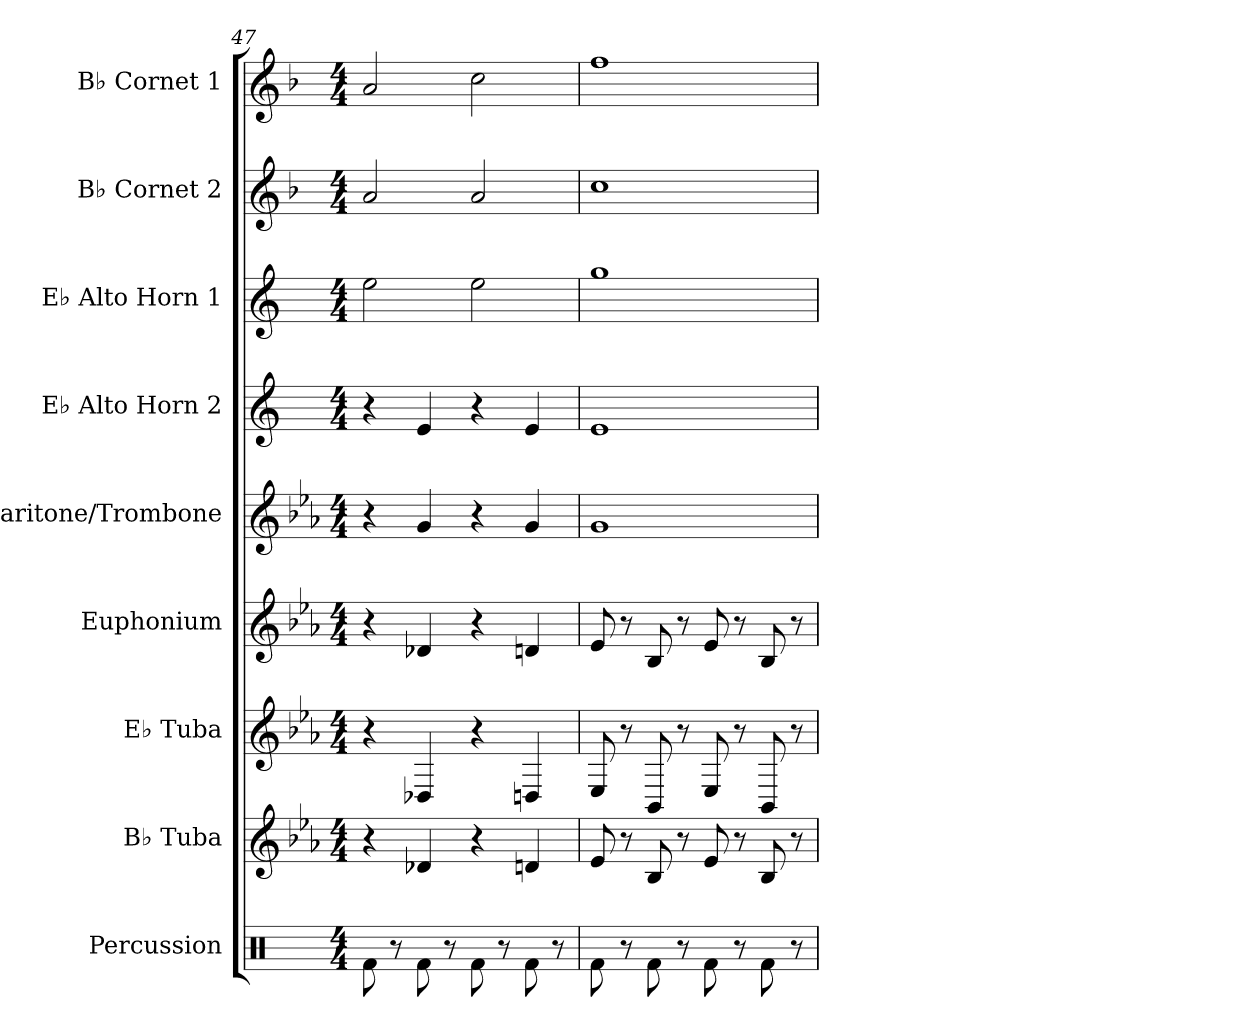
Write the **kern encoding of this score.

**kern	**kern	**kern	**kern	**kern	**kern	**kern	**kern	**kern
*part9	*part8	*part7	*part6	*part5	*part4	*part3	*part2	*part1
*staff9	*staff8	*staff7	*staff6	*staff5	*staff4	*staff3	*staff2	*staff1
*I"Percussion	*I"B♭ Tuba	*I"E♭ Tuba	*I"Euphonium	*I"Baritone/Trombone	*I"E♭ Alto Horn 2	*I"E♭ Alto Horn 1	*I"B♭ Cornet 2	*I"B♭ Cornet 1
*I'Perc.	*I'B♭ Tu.	*I'E♭ Tu.	*I'Euph.	*I'Bar./Trb.	*I'E♭ A. Hn. 2	*I'E♭ A. Hn. 1	*I'B♭ Cnt. 2	*I'B♭ Cnt. 1
*clefX	*clefG2	*clefG2	*clefG2	*clefG2	*clefG2	*clefG2	*clefG2	*clefG2
*	*ITrd15c26	*ITrd12c21	*ITrd8c14	*ITrd8c14	*ITrd5c9	*ITrd5c9	*ITrd1c2	*ITrd1c2
*k[]	*k[b-e-a-]	*k[b-e-a-]	*k[b-e-a-]	*k[b-e-a-]	*k[b-e-a-]	*k[b-e-a-]	*k[b-e-a-]	*k[b-e-a-]
*M4/4	*M4/4	*M4/4	*M4/4	*M4/4	*M4/4	*M4/4	*M4/4	*M4/4
=47	=47	=47	=47	=47	=47	=47	=47	=47
8Rf\	4r	4r	4r	4r	4r	2g\	2g/	2g/
8r	.	.	.	.	.	.	.	.
8Rf\	4DD-X/	4DD-X/	4D-X/	4G/	4G/	.	.	.
8r	.	.	.	.	.	.	.	.
8Rf\	4r	4r	4r	4r	4r	2g\	2g/	2b-\
8r	.	.	.	.	.	.	.	.
8Rf\	4DDn/	4DDn/	4Dn/	4G/	4G/	.	.	.
8r	.	.	.	.	.	.	.	.
=48	=48	=48	=48	=48	=48	=48	=48	=48
8Rf\	8EE-/	8EE-/	8E-/	1G	1G	1b-	1b-	1ee-
8r	8r	8r	8r	.	.	.	.	.
8Rf\	8BBB-/	8BBB-/	8BB-/	.	.	.	.	.
8r	8r	8r	8r	.	.	.	.	.
8Rf\	8EE-/	8EE-/	8E-/	.	.	.	.	.
8r	8r	8r	8r	.	.	.	.	.
8Rf\	8BBB-/	8BBB-/	8BB-/	.	.	.	.	.
8r	8r	8r	8r	.	.	.	.	.
=	=	=	=	=	=	=	=	=
*-	*-	*-	*-	*-	*-	*-	*-	*-
